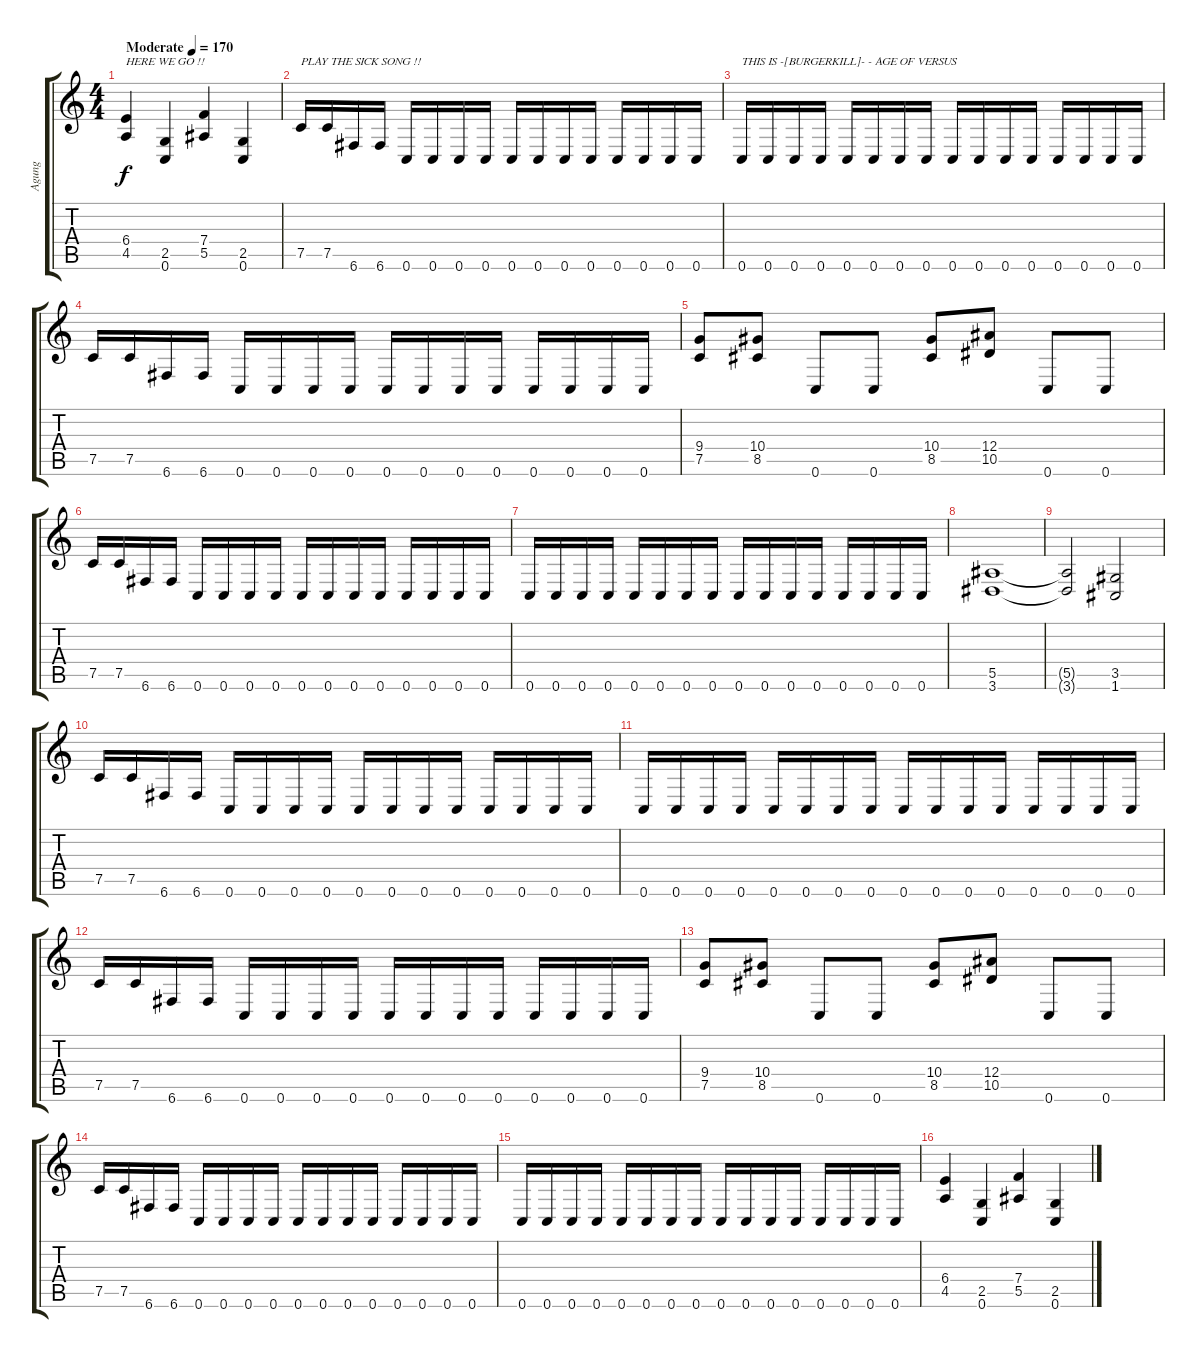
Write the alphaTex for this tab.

\track ("Agung " "Agung ") {instrument overdrivenguitar}
\staff {score tabs}
\tuning (C4 G3 Eb3 Bb2 F2 C2) {hide}
\ts (4 4)
\tempo (170 "Moderate")
\clef g2
\ks c
(6.4 4.5).4{txt "HERE WE GO !!" dy f instrument overdrivenguitar} (2.5 0.6).4 (7.4 5.5).4 (2.5 0.6).4 |
7.5.16{txt "PLAY THE SICK SONG !!"} 7.5.16 6.6.16 6.6.16 0.6.16 0.6.16 0.6.16 0.6.16 0.6.16 0.6.16 0.6.16 0.6.16 0.6.16 0.6.16 0.6.16 0.6.16 |
0.6.16{txt "THIS IS -[BURGERKILL]- - AGE OF VERSUS"} 0.6.16 0.6.16 0.6.16 0.6.16 0.6.16 0.6.16 0.6.16 0.6.16 0.6.16 0.6.16 0.6.16 0.6.16 0.6.16 0.6.16 0.6.16 |
7.5.16 7.5.16 6.6.16 6.6.16 0.6.16 0.6.16 0.6.16 0.6.16 0.6.16 0.6.16 0.6.16 0.6.16 0.6.16 0.6.16 0.6.16 0.6.16 |
(9.4 7.5).8 (10.4 8.5).8 0.6.8 0.6.8 (10.4 8.5).8 (12.4 10.5).8 0.6.8 0.6.8 |
7.5.16 7.5.16 6.6.16 6.6.16 0.6.16 0.6.16 0.6.16 0.6.16 0.6.16 0.6.16 0.6.16 0.6.16 0.6.16 0.6.16 0.6.16 0.6.16 |
0.6.16 0.6.16 0.6.16 0.6.16 0.6.16 0.6.16 0.6.16 0.6.16 0.6.16 0.6.16 0.6.16 0.6.16 0.6.16 0.6.16 0.6.16 0.6.16 |
(5.5 3.6).1 |
(5.5{t} 3.6{t}).2 (3.5 1.6).2 |
7.5.16 7.5.16 6.6.16 6.6.16 0.6.16 0.6.16 0.6.16 0.6.16 0.6.16 0.6.16 0.6.16 0.6.16 0.6.16 0.6.16 0.6.16 0.6.16 |
0.6.16 0.6.16 0.6.16 0.6.16 0.6.16 0.6.16 0.6.16 0.6.16 0.6.16 0.6.16 0.6.16 0.6.16 0.6.16 0.6.16 0.6.16 0.6.16 |
7.5.16 7.5.16 6.6.16 6.6.16 0.6.16 0.6.16 0.6.16 0.6.16 0.6.16 0.6.16 0.6.16 0.6.16 0.6.16 0.6.16 0.6.16 0.6.16 |
(9.4 7.5).8 (10.4 8.5).8 0.6.8 0.6.8 (10.4 8.5).8 (12.4 10.5).8 0.6.8 0.6.8 |
7.5.16 7.5.16 6.6.16 6.6.16 0.6.16 0.6.16 0.6.16 0.6.16 0.6.16 0.6.16 0.6.16 0.6.16 0.6.16 0.6.16 0.6.16 0.6.16 |
0.6.16 0.6.16 0.6.16 0.6.16 0.6.16 0.6.16 0.6.16 0.6.16 0.6.16 0.6.16 0.6.16 0.6.16 0.6.16 0.6.16 0.6.16 0.6.16 |
(6.4 4.5).4 (2.5 0.6).4 (7.4 5.5).4 (2.5 0.6).4
